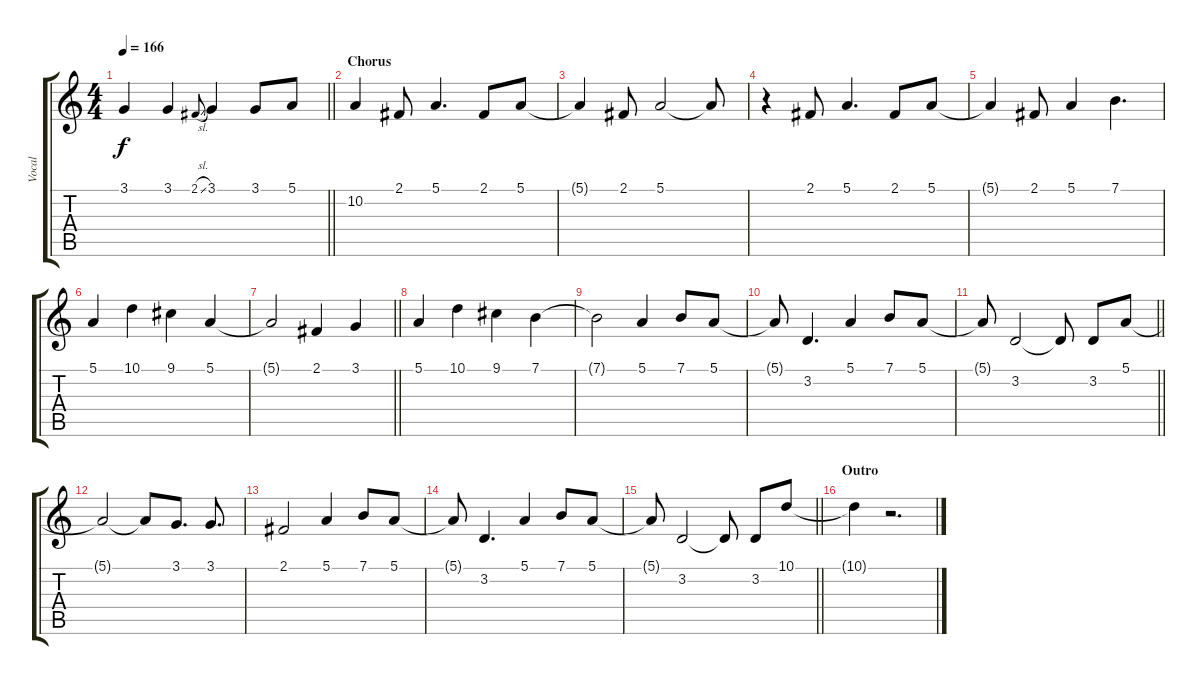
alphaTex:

\track ("Vocal" "Vocal") {instrument clarinet}
\staff {score tabs}
\tuning (E4 B3 G3 D3 A2 E2) {hide}
\ts (4 4)
\tempo 166
\clef g2
\barLineRight lightlight
\ks c
3.1.4{dy f} 3.1.4 2.1{sl}.8{gr onbeat} 3.1.4 3.1.8 5.1.8 |
\section ("" "Chorus")
10.2.4 2.1.8 5.1.4{d} 2.1.8 5.1.8 |
5.1{t}.4 2.1.8 5.1.2 5.1{t}.8 |
r.4 2.1.8 5.1.4{d} 2.1.8 5.1.8 |
5.1{t}.4 2.1.8 5.1.4 7.1.4{d} |
5.1.4 10.1.4 9.1.4 5.1.4 |
\barLineRight lightlight
5.1{t}.2 2.1.4 3.1.4 |
5.1.4 10.1.4 9.1.4 7.1.4 |
7.1{t}.2 5.1.4 7.1.8 5.1.8 |
5.1{t}.8 3.2.4{d} 5.1.4 7.1.8 5.1.8 |
\barLineRight lightlight
5.1{t}.8 3.2.2 3.2{t}.8 3.2.8 5.1.8 |
5.1{t}.2 5.1{t}.8 3.1.8{d} 3.1.8{d} |
2.1.2 5.1.4 7.1.8 5.1.8 |
5.1{t}.8 3.2.4{d} 5.1.4 7.1.8 5.1.8 |
\barLineRight lightlight
5.1{t}.8 3.2.2 3.2{t}.8 3.2.8 10.1.8 |
\section ("" "Outro")
10.1{t}.4 r.2{d}
